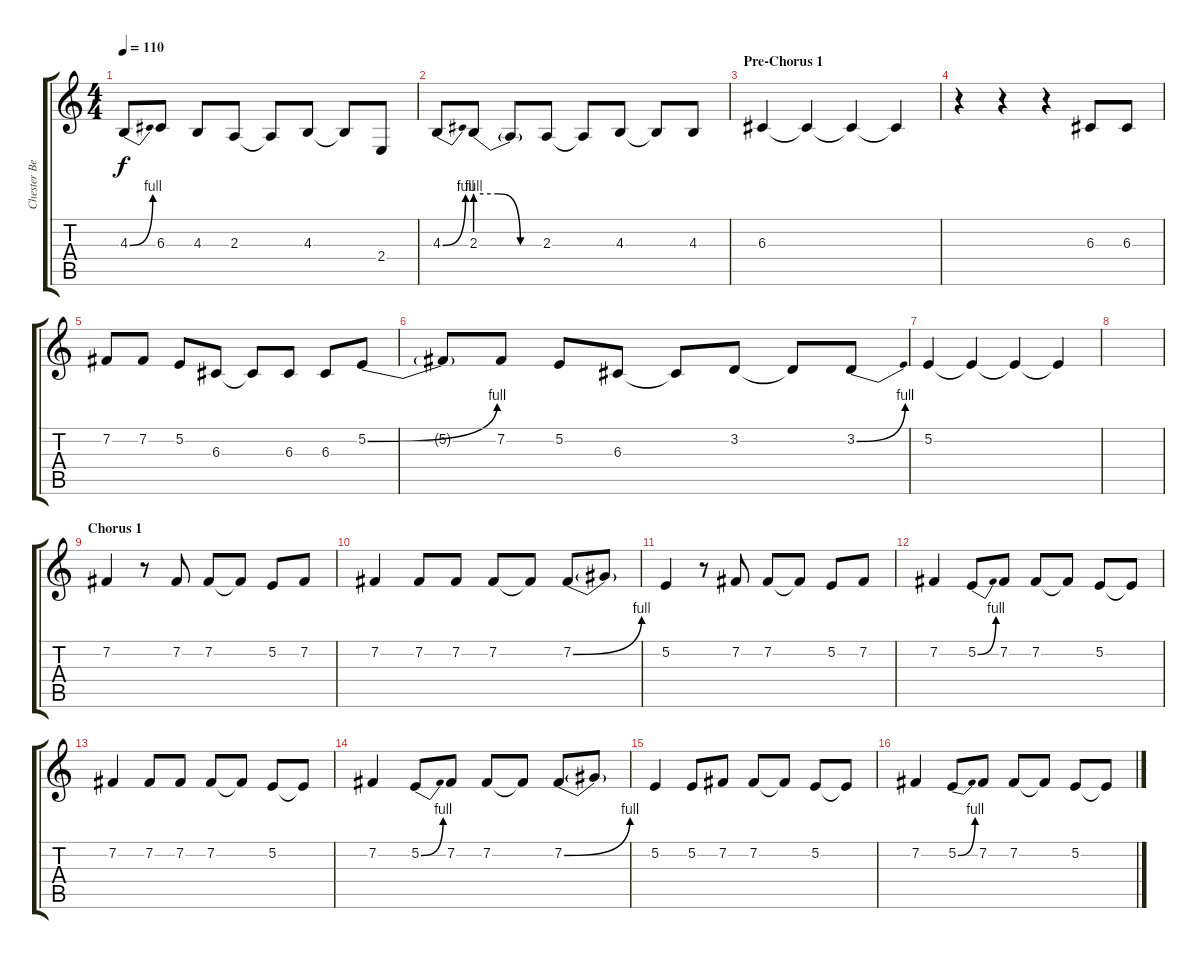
\track ("Chester Bennington (Vocals)" "Chester Be") {instrument harmonica}
\staff {score tabs}
\tuning (E4 B3 G3 D3 A2 E2) {hide}
\ts (4 4)
\tempo 110
\clef g2
\ks c
4.3{be (bend 0 0 60 4)}.8{dy f} 6.3.8 4.3.8 2.3.8 2.3{t}.8 4.3.8 4.3{t}.8 2.4.8 |
4.3{be (bend 0 0 60 4)}.8 2.3{be (custom 0 4 20 4 40 0 60 0)}.8 2.3{t}.8 2.3.8 2.3{t}.8 4.3.8 4.3{t}.8 4.3.8 |
\section ("" "Pre-Chorus 1")
6.3.4 6.3{t}.4 6.3{t}.4 6.3{t}.4 |
r.4 r.4 r.4 6.3.8 6.3.8 |
7.2.8 7.2.8 5.2.8 6.3.8 6.3{t}.8 6.3.8 6.3.8 5.2{be (bend 0 0 60 4)}.8 |
5.2{t}.8 7.2.8 5.2.8 6.3.8 6.3{t}.8 3.2.8 3.2{t}.8 3.2{be (bend 0 0 60 4)}.8 |
5.2.4 5.2{t}.4 5.2{t}.4 5.2{t}.4 |
|
\section ("" "Chorus 1")
7.2.4 r.8 7.2.8 7.2.8 7.2{t}.8 5.2.8 7.2.8 |
7.2.4 7.2.8 7.2.8 7.2.8 7.2{t}.8 7.2{be (bend 0 0 60 4)}.8 7.2{t}.8 |
5.2.4 r.8 7.2.8 7.2.8 7.2{t}.8 5.2.8 7.2.8 |
7.2.4 5.2{be (bend 0 0 60 4)}.8 7.2.8 7.2.8 7.2{t}.8 5.2.8 5.2{t}.8 |
7.2.4 7.2.8 7.2.8 7.2.8 7.2{t}.8 5.2.8 5.2{t}.8 |
7.2.4 5.2{be (bend 0 0 60 4)}.8 7.2.8 7.2.8 7.2{t}.8 7.2{be (bend 0 0 60 4)}.8 7.2{t}.8 |
5.2.4 5.2.8 7.2.8 7.2.8 7.2{t}.8 5.2.8 5.2{t}.8 |
7.2.4 5.2{be (bend 0 0 60 4)}.8 7.2.8 7.2.8 7.2{t}.8 5.2.8 5.2{t}.8
